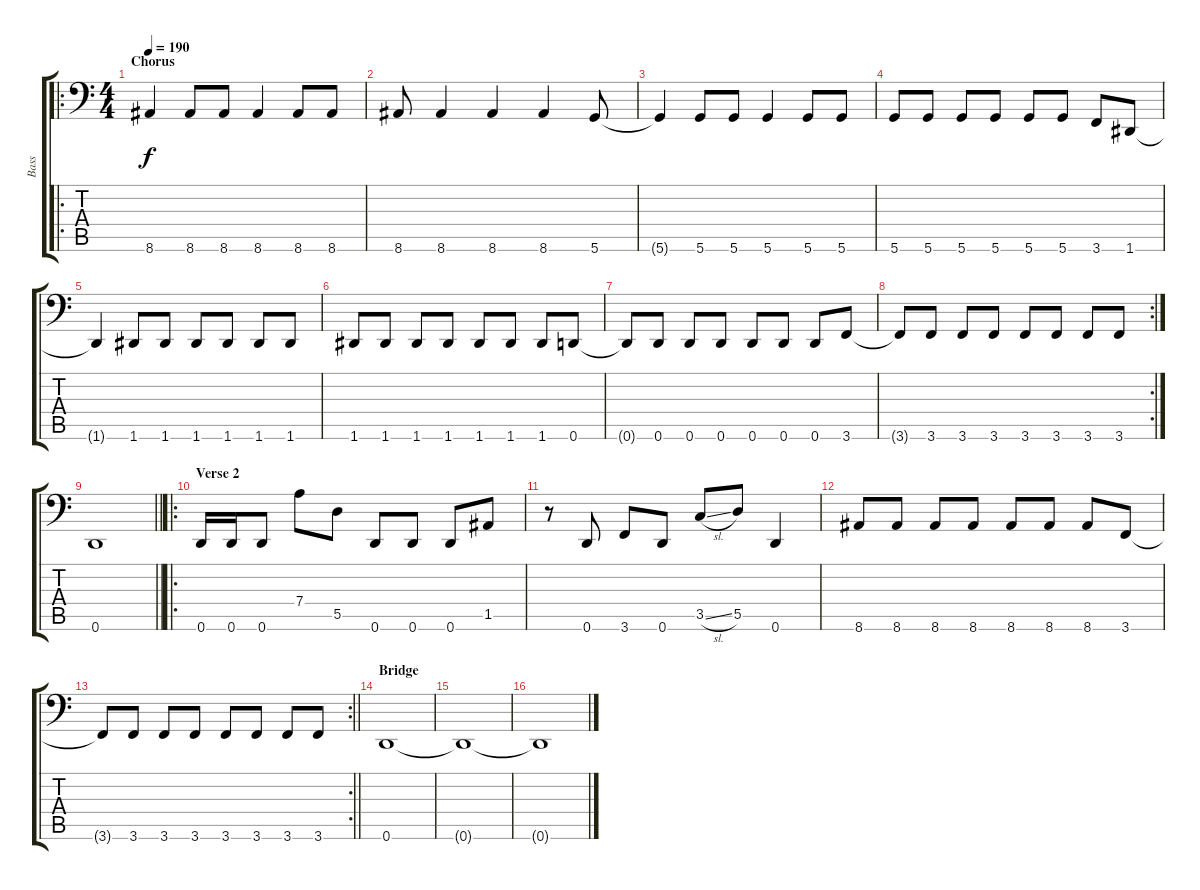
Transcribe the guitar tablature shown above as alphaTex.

\track ("Bass" "Bass") {instrument electricbasspick}
\staff {score tabs}
\tuning (E3 B2 G2 D2 A1 D1) {hide}
\ro
\ts (4 4)
\section ("" "Chorus")
\tempo 190
\clef f4
\ks c
8.6.4{dy f} 8.6.8 8.6.8 8.6.4 8.6.8 8.6.8 |
8.6.8 8.6.4 8.6.4 8.6.4 5.6.8 |
5.6{t}.4 5.6.8 5.6.8 5.6.4 5.6.8 5.6.8 |
5.6.8 5.6.8 5.6.8 5.6.8 5.6.8 5.6.8 3.6.8 1.6.8 |
1.6{t}.4 1.6.8 1.6.8 1.6.8 1.6.8 1.6.8 1.6.8 |
1.6.8 1.6.8 1.6.8 1.6.8 1.6.8 1.6.8 1.6.8 0.6.8 |
0.6{t}.8 0.6.8 0.6.8 0.6.8 0.6.8 0.6.8 0.6.8 3.6.8 |
\rc 2
3.6{t}.8 3.6.8 3.6.8 3.6.8 3.6.8 3.6.8 3.6.8 3.6.8 |
\barLineRight lightlight
0.6.1 |
\ro
\section ("" "Verse 2")
0.6.16 0.6.16 0.6.8 7.4.8 5.5.8 0.6.8 0.6.8 0.6.8 1.5.8 |
r.8 0.6.8 3.6.8 0.6.8 3.5{sl}.8 5.5.8 0.6.4 |
8.6.8 8.6.8 8.6.8 8.6.8 8.6.8 8.6.8 8.6.8 3.6.8 |
\rc 2
\barLineRight lightlight
3.6{t}.8 3.6.8 3.6.8 3.6.8 3.6.8 3.6.8 3.6.8 3.6.8 |
\section ("" "Bridge")
0.6.1 |
0.6{t}.1 |
0.6{t}.1
